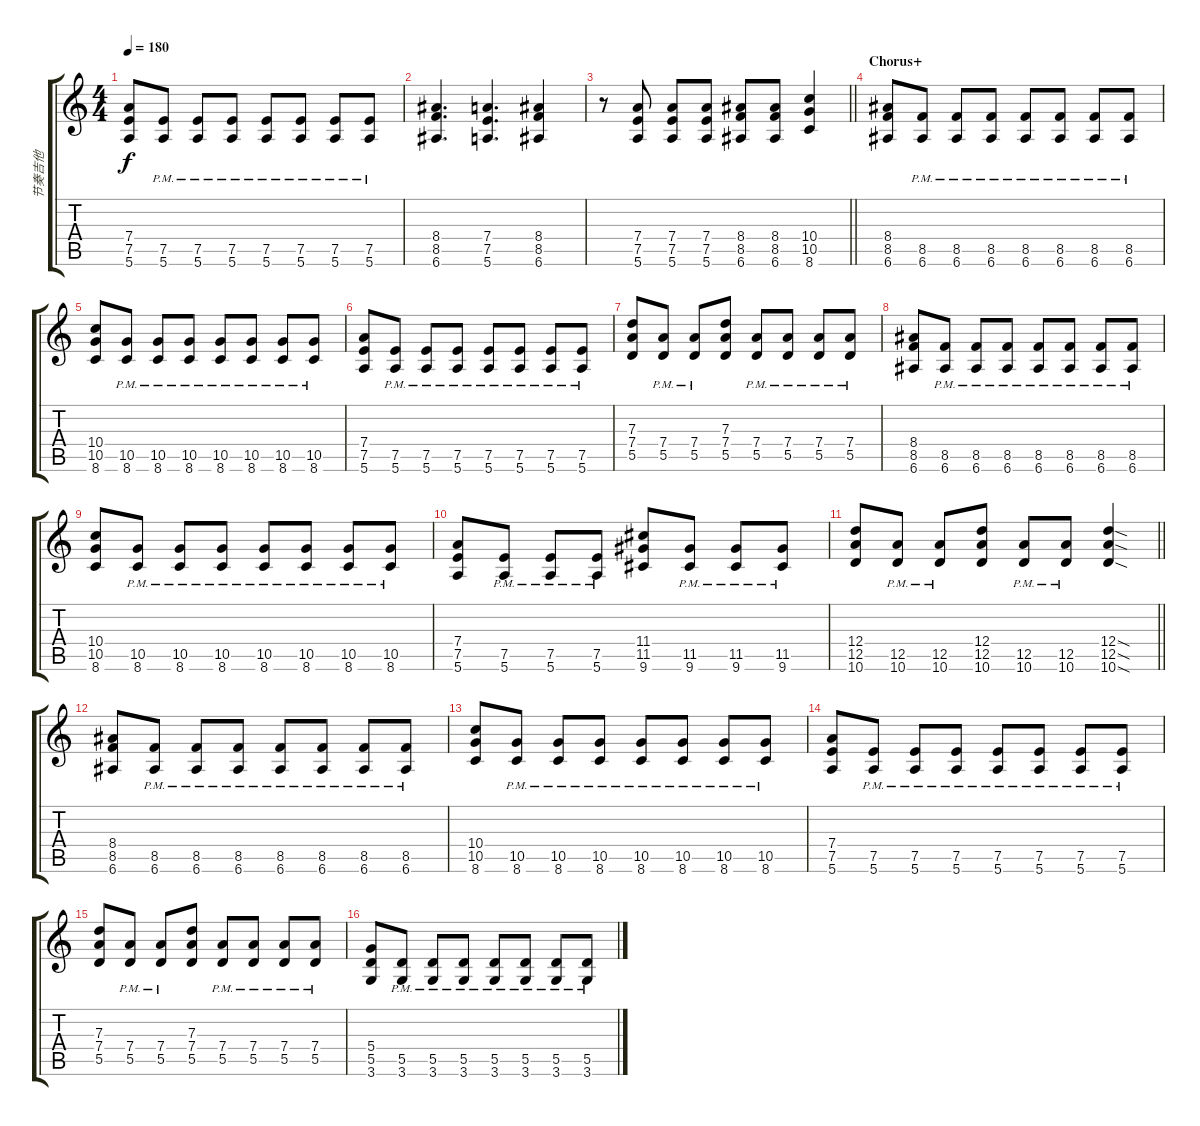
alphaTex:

\track ("节奏吉他" "节奏吉他") {instrument overdrivenguitar}
\staff {score tabs}
\tuning (E4 B3 G3 D3 A2 E2) {hide}
\ts (4 4)
\tempo 180
\clef g2
\ks c
(7.4 7.5 5.6).8{dy f} (7.5{pm} 5.6{pm}).8 (7.5{pm} 5.6{pm}).8 (7.5{pm} 5.6{pm}).8 (7.5{pm} 5.6{pm}).8 (7.5{pm} 5.6{pm}).8 (7.5{pm} 5.6{pm}).8 (7.5{pm} 5.6{pm}).8 |
(8.4 8.5 6.6).4{d} (7.4 7.5 5.6).4{d} (8.4 8.5 6.6).4 |
\barLineRight lightlight
r.8 (7.4 7.5 5.6).8 (7.4 7.5 5.6).8 (7.4 7.5 5.6).8 (8.4 8.5 6.6).8 (8.4 8.5 6.6).8 (10.4 10.5 8.6).4 |
\section ("" "Chorus+")
(8.4 8.5 6.6).8 (8.5{pm} 6.6{pm}).8 (8.5{pm} 6.6{pm}).8 (8.5{pm} 6.6{pm}).8 (8.5{pm} 6.6{pm}).8 (8.5{pm} 6.6{pm}).8 (8.5{pm} 6.6{pm}).8 (8.5{pm} 6.6{pm}).8 |
(10.4 10.5 8.6).8 (10.5{pm} 8.6{pm}).8 (10.5{pm} 8.6{pm}).8 (10.5{pm} 8.6{pm}).8 (10.5{pm} 8.6{pm}).8 (10.5{pm} 8.6{pm}).8 (10.5{pm} 8.6{pm}).8 (10.5{pm} 8.6{pm}).8 |
(7.4 7.5 5.6).8 (7.5{pm} 5.6{pm}).8 (7.5{pm} 5.6{pm}).8 (7.5{pm} 5.6{pm}).8 (7.5{pm} 5.6{pm}).8 (7.5{pm} 5.6{pm}).8 (7.5{pm} 5.6{pm}).8 (7.5{pm} 5.6{pm}).8 |
(7.3 7.4 5.5).8 (7.4{pm} 5.5{pm}).8 (7.4{pm} 5.5{pm}).8 (7.3 7.4 5.5).8 (7.4{pm} 5.5{pm}).8 (7.4{pm} 5.5{pm}).8 (7.4{pm} 5.5{pm}).8 (7.4{pm} 5.5{pm}).8 |
(8.4 8.5 6.6).8 (8.5{pm} 6.6{pm}).8 (8.5{pm} 6.6{pm}).8 (8.5{pm} 6.6{pm}).8 (8.5{pm} 6.6{pm}).8 (8.5{pm} 6.6{pm}).8 (8.5{pm} 6.6{pm}).8 (8.5{pm} 6.6{pm}).8 |
(10.4 10.5 8.6).8 (10.5{pm} 8.6{pm}).8 (10.5{pm} 8.6{pm}).8 (10.5{pm} 8.6{pm}).8 (10.5{pm} 8.6{pm}).8 (10.5{pm} 8.6{pm}).8 (10.5{pm} 8.6{pm}).8 (10.5{pm} 8.6{pm}).8 |
(7.4 7.5 5.6).8 (7.5{pm} 5.6{pm}).8 (7.5{pm} 5.6{pm}).8 (7.5{pm} 5.6{pm}).8 (11.4 11.5 9.6).8 (11.5{pm} 9.6{pm}).8 (11.5{pm} 9.6{pm}).8 (11.5{pm} 9.6{pm}).8 |
\barLineRight lightlight
(12.4 12.5 10.6).8 (12.5{pm} 10.6{pm}).8 (12.5{pm} 10.6{pm}).8 (12.4 12.5 10.6).8 (12.5{pm} 10.6{pm}).8 (12.5{pm} 10.6{pm}).8 (12.4{sod} 12.5{sod} 10.6{sod}).4 |
(8.4 8.5 6.6).8 (8.5{pm} 6.6{pm}).8 (8.5{pm} 6.6{pm}).8 (8.5{pm} 6.6{pm}).8 (8.5{pm} 6.6{pm}).8 (8.5{pm} 6.6{pm}).8 (8.5{pm} 6.6{pm}).8 (8.5{pm} 6.6{pm}).8 |
(10.4 10.5 8.6).8 (10.5{pm} 8.6{pm}).8 (10.5{pm} 8.6{pm}).8 (10.5{pm} 8.6{pm}).8 (10.5{pm} 8.6{pm}).8 (10.5{pm} 8.6{pm}).8 (10.5{pm} 8.6{pm}).8 (10.5{pm} 8.6{pm}).8 |
(7.4 7.5 5.6).8 (7.5{pm} 5.6{pm}).8 (7.5{pm} 5.6{pm}).8 (7.5{pm} 5.6{pm}).8 (7.5{pm} 5.6{pm}).8 (7.5{pm} 5.6{pm}).8 (7.5{pm} 5.6{pm}).8 (7.5{pm} 5.6{pm}).8 |
(7.3 7.4 5.5).8 (7.4{pm} 5.5{pm}).8 (7.4{pm} 5.5{pm}).8 (7.3 7.4 5.5).8 (7.4{pm} 5.5{pm}).8 (7.4{pm} 5.5{pm}).8 (7.4{pm} 5.5{pm}).8 (7.4{pm} 5.5{pm}).8 |
(5.4 5.5 3.6).8 (5.5{pm} 3.6{pm}).8 (5.5{pm} 3.6{pm}).8 (5.5{pm} 3.6{pm}).8 (5.5{pm} 3.6{pm}).8 (5.5{pm} 3.6{pm}).8 (5.5{pm} 3.6{pm}).8 (5.5{pm} 3.6{pm}).8
